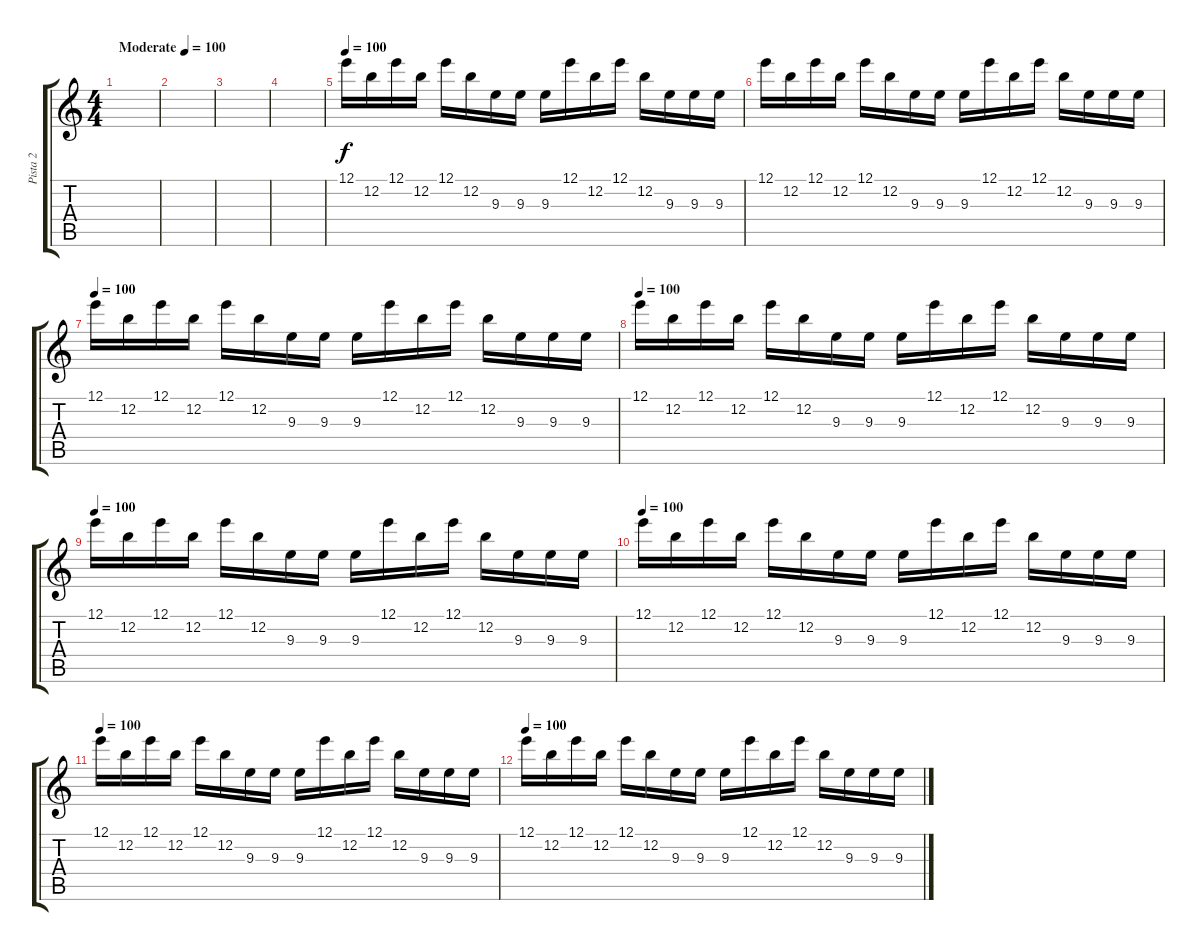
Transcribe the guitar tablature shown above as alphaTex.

\track ("Pista 2" "Pista 2") {instrument distortionguitar}
\staff {score tabs}
\tuning (E4 B3 G3 D3 A2 E2) {hide}
\ts (4 4)
\tempo (100 "Moderate")
\clef g2
\ks c
|
|
|
|
\tempo 100
12.1.16 12.2.16 12.1.16 12.2.16 12.1.16 12.2.16 9.3.16 9.3.16 9.3.16 12.1.16 12.2.16 12.1.16 12.2.16 9.3.16 9.3.16 9.3.16 |
12.1.16 12.2.16 12.1.16 12.2.16 12.1.16 12.2.16 9.3.16 9.3.16 9.3.16 12.1.16 12.2.16 12.1.16 12.2.16 9.3.16 9.3.16 9.3.16 |
\tempo 100
12.1.16{balance 8} 12.2.16 12.1.16 12.2.16 12.1.16 12.2.16 9.3.16 9.3.16 9.3.16 12.1.16 12.2.16 12.1.16 12.2.16 9.3.16 9.3.16 9.3.16 |
\tempo 100
12.1.16 12.2.16 12.1.16 12.2.16 12.1.16 12.2.16 9.3.16 9.3.16 9.3.16 12.1.16 12.2.16 12.1.16 12.2.16 9.3.16 9.3.16 9.3.16 |
\tempo 100
12.1.16{balance 8} 12.2.16 12.1.16 12.2.16 12.1.16 12.2.16 9.3.16 9.3.16 9.3.16 12.1.16 12.2.16 12.1.16 12.2.16 9.3.16 9.3.16 9.3.16 |
\tempo 100
12.1.16 12.2.16 12.1.16 12.2.16 12.1.16 12.2.16 9.3.16 9.3.16 9.3.16 12.1.16 12.2.16 12.1.16 12.2.16 9.3.16 9.3.16 9.3.16 |
\tempo 100
12.1.16{balance 8} 12.2.16 12.1.16 12.2.16 12.1.16 12.2.16 9.3.16 9.3.16 9.3.16 12.1.16 12.2.16 12.1.16 12.2.16 9.3.16 9.3.16 9.3.16 |
\tempo 100
12.1.16 12.2.16 12.1.16 12.2.16 12.1.16 12.2.16 9.3.16 9.3.16 9.3.16 12.1.16 12.2.16 12.1.16 12.2.16 9.3.16 9.3.16 9.3.16
